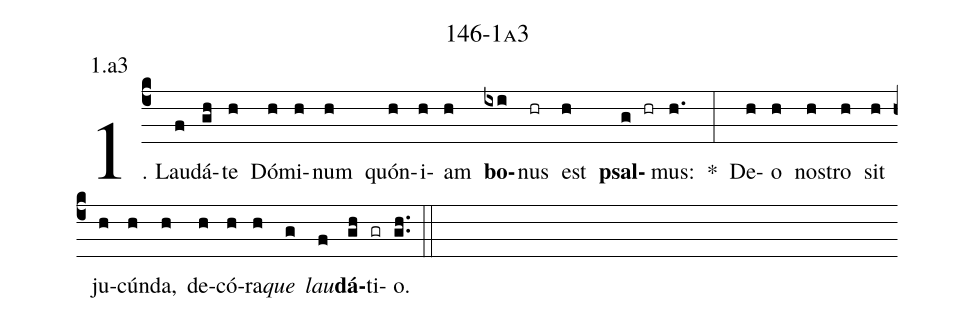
name: 146-1a3;
annotation: 1.a3;
%%
(c4)1. Lau(f)dá(gh)te(h) Dó(h)mi(h)num(h) quón(h)i(h)am(h) <b>bo</b>(ixi)nus(hr) est(h) <b>psal</b>(g hr)mus:(h.) *(:) De(h)o(h) nos(h)tro(h) sit(h) ju(h)cún(h)da,(h) de(h)có(h)ra(h)<i>que</i>(g) <i>lau</i>(f)<b>dá</b>(gh)ti(gr)o.(gh..) (::)
